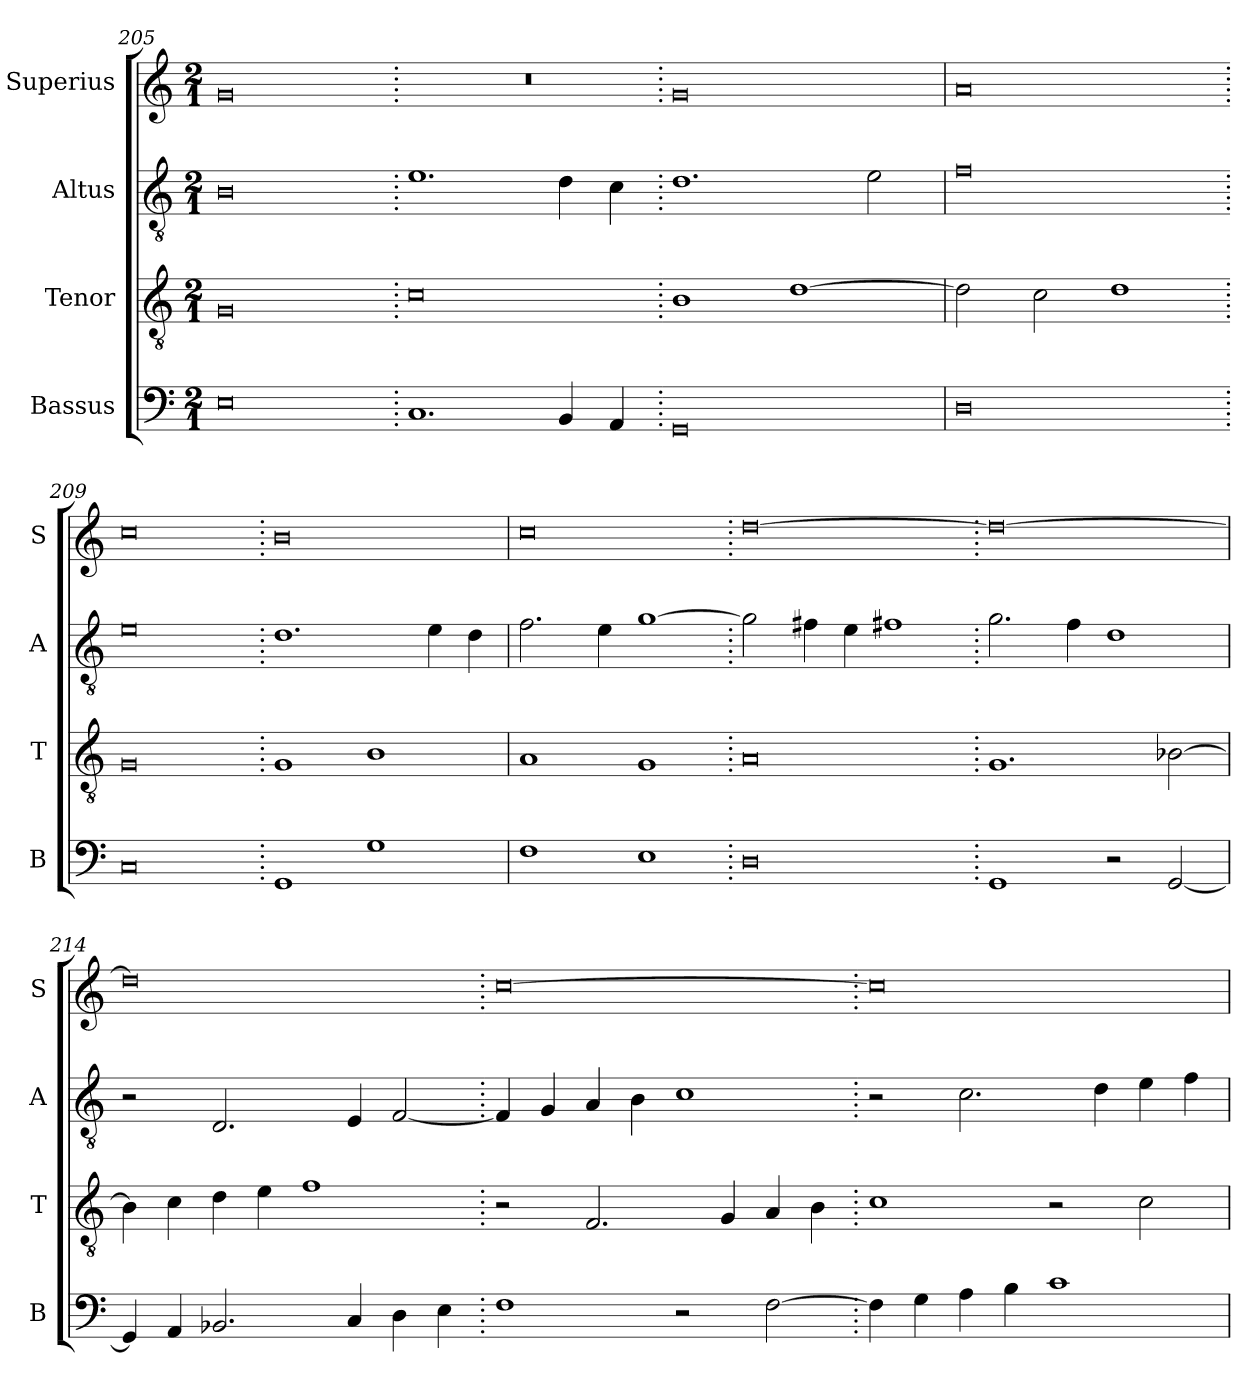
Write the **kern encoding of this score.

**kern	**kern	**kern	**kern
*part4	*part3	*part2	*part1
*staff4	*staff3	*staff2	*staff1
*I"Bassus	*I"Tenor	*I"Altus	*I"Superius
*I'B	*I'T	*I'A	*I'S
*clefF4	*clefGv2	*clefGv2	*clefG2
*k[]	*k[]	*k[]	*k[]
*M2/1	*M2/1	*M2/1	*M2/1
=205	=205	=205	=205
0E	0G	0B	0g
=206.	=206.	=206.	=206.
1.C	0c	1.e	0r
4BB/	.	4d\	.
4AA/	.	4c\	.
=207.	=207.	=207.	=207.
0GG	1B	1.d	0g
.	[1d	.	.
.	.	2e\	.
=208	=208	=208	=208
0D	2d\]	0f	0a
.	2c\	.	.
.	1d	.	.
=209.	=209.	=209.	=209.
0C	0G	0e	0cc
=210.	=210.	=210.	=210.
1GG	1G	1.d	0b
1G	1B	.	.
.	.	4e\	.
.	.	4d\	.
=211	=211	=211	=211
1F	1A	2.f\	0cc
.	.	4e\	.
1E	1G	[1g	.
=212.	=212.	=212.	=212.
0D	0A	2g\]	[0dd
.	.	4f#X\	.
.	.	4e\	.
.	.	1f#X	.
=213.	=213.	=213.	=213.
1GG	1.G	2.g\	0dd_
.	.	4f\	.
2r	.	1d	.
[2GG/	[2B-X\	.	.
=214	=214	=214	=214
4GG/]	4B-\]	2r	0dd]
4AA/	4c\	.	.
2.BB-X/	4d\	2.D/	.
.	4e\	.	.
.	1f	.	.
4C/	.	4E/	.
4D\	.	[2F/	.
4E\	.	.	.
=215.	=215.	=215.	=215.
1F	2r	4F/]	[0cc
.	.	4G/	.
.	2.F/	4A/	.
.	.	4B\	.
2r	.	1c	.
.	4G/	.	.
[2F\	4A/	.	.
.	4B\	.	.
=216.	=216.	=216.	=216.
4F\]	1c	2r	0cc]
4G\	.	.	.
4A\	.	2.c\	.
4B\	.	.	.
1c	2r	.	.
.	.	4d\	.
.	2c\	4e\	.
.	.	4f\	.
=	=	=	=
*-	*-	*-	*-
